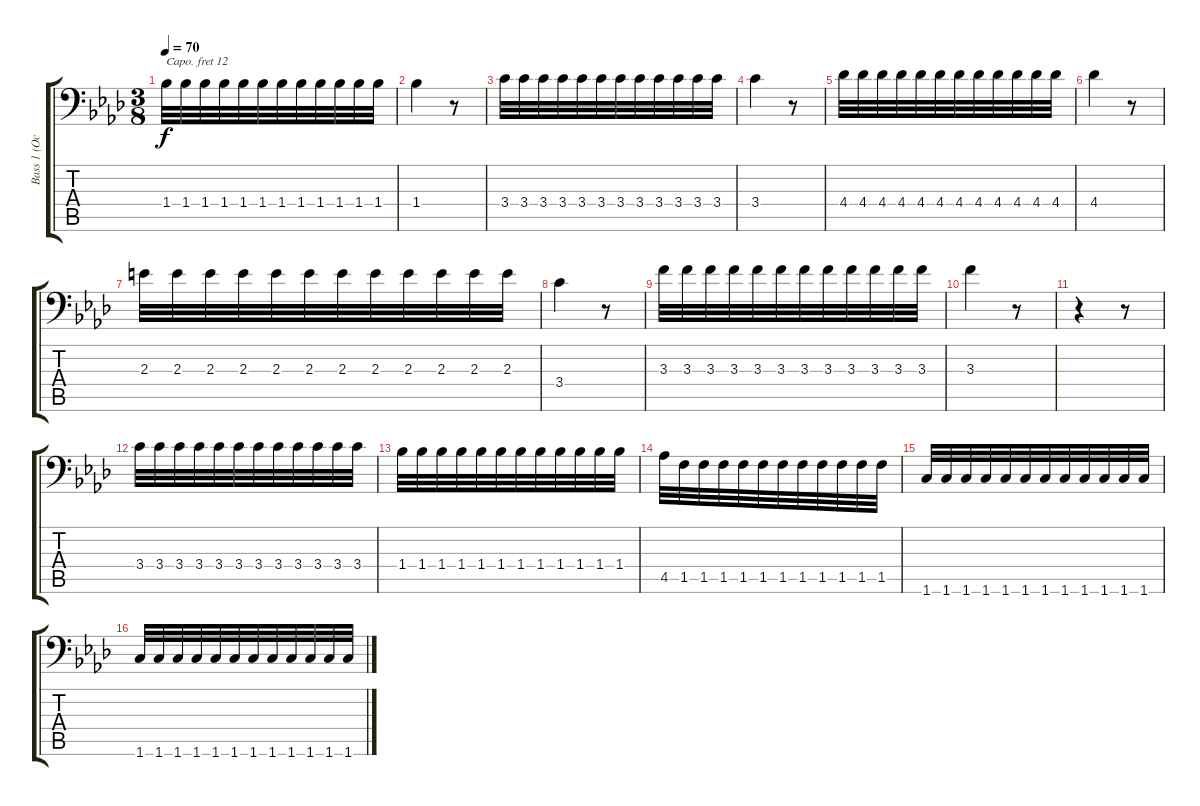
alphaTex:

\track ("Bass 1 (Octave)" "Bass 1 (Oc") {instrument electricbassfinger}
\staff {score tabs}
\capo 12
\tuning (C3 G2 D2 A1 E1 B0) {hide}
\ts (3 8)
\tempo 70
\clef f4
\ks ab
1.4.32{dy f} 1.4.32 1.4.32 1.4.32 1.4.32 1.4.32 1.4.32 1.4.32 1.4.32 1.4.32 1.4.32 1.4.32 |
1.4.4 r.8 |
3.4.32 3.4.32 3.4.32 3.4.32 3.4.32 3.4.32 3.4.32 3.4.32 3.4.32 3.4.32 3.4.32 3.4.32 |
3.4.4 r.8 |
4.4.32 4.4.32 4.4.32 4.4.32 4.4.32 4.4.32 4.4.32 4.4.32 4.4.32 4.4.32 4.4.32 4.4.32 |
4.4.4 r.8 |
2.3.32 2.3.32 2.3.32 2.3.32 2.3.32 2.3.32 2.3.32 2.3.32 2.3.32 2.3.32 2.3.32 2.3.32 |
3.4.4 r.8 |
3.3.32 3.3.32 3.3.32 3.3.32 3.3.32 3.3.32 3.3.32 3.3.32 3.3.32 3.3.32 3.3.32 3.3.32 |
3.3.4 r.8 |
r.4 r.8 |
3.4.32 3.4.32 3.4.32 3.4.32 3.4.32 3.4.32 3.4.32 3.4.32 3.4.32 3.4.32 3.4.32 3.4.32 |
1.4.32 1.4.32 1.4.32 1.4.32 1.4.32 1.4.32 1.4.32 1.4.32 1.4.32 1.4.32 1.4.32 1.4.32 |
4.5.32 1.5.32 1.5.32 1.5.32 1.5.32 1.5.32 1.5.32 1.5.32 1.5.32 1.5.32 1.5.32 1.5.32 |
1.6.32 1.6.32 1.6.32 1.6.32 1.6.32 1.6.32 1.6.32 1.6.32 1.6.32 1.6.32 1.6.32 1.6.32 |
1.6.32 1.6.32 1.6.32 1.6.32 1.6.32 1.6.32 1.6.32 1.6.32 1.6.32 1.6.32 1.6.32 1.6.32
